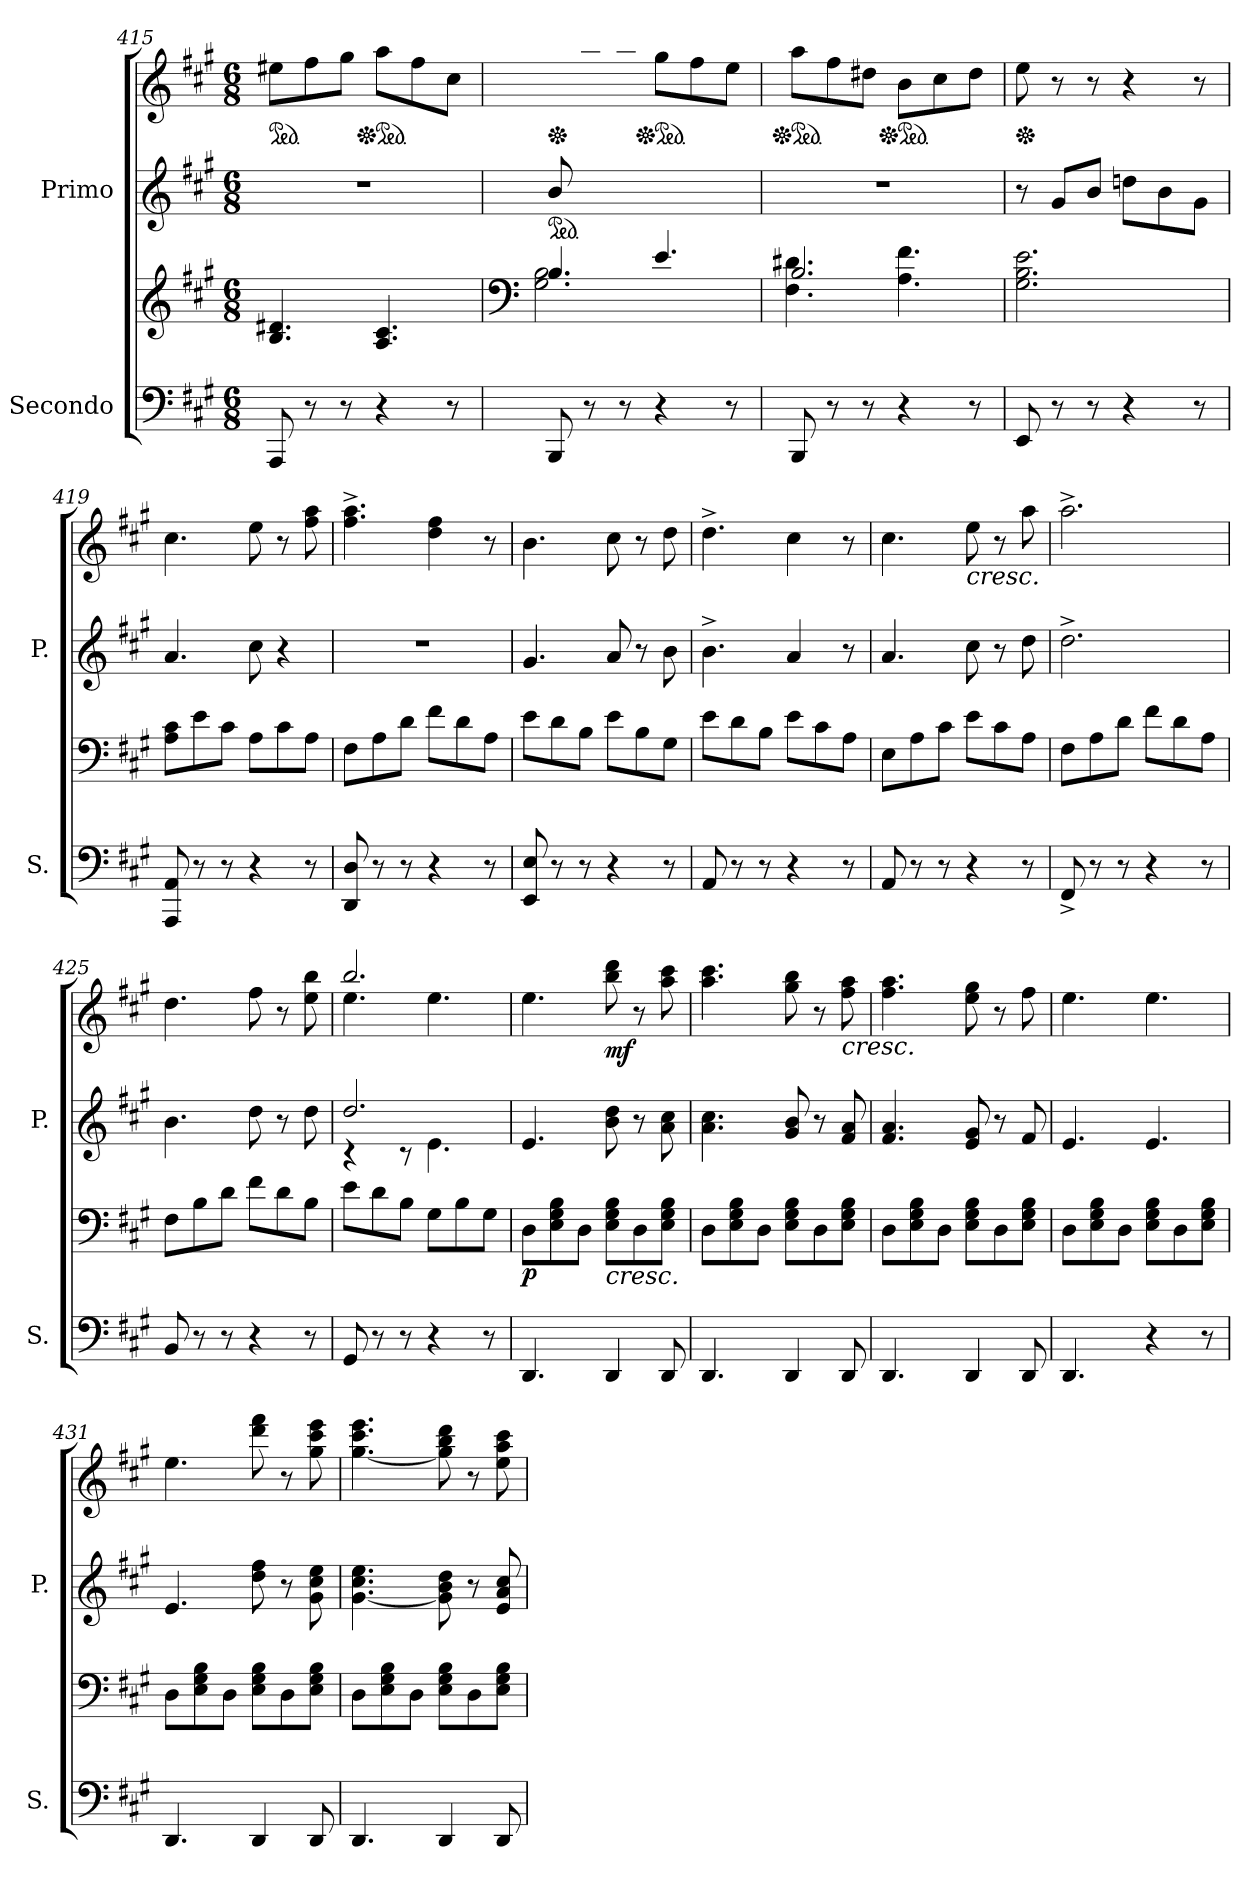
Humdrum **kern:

**kern	**kern	**dynam	**kern	**kern	**dynam
*part2	*part2	*part2	*part1	*part1	*part1
*staff4	*staff3	*staff3/4	*staff2	*staff1	*staff1/2
*I"Secondo	*	*	*I"Primo	*	*
*I'S.	*	*	*I'P.	*	*
!!LO:LB:g=z
*clefF4	*clefG2	*	*clefG2	*clefG2	*
*k[f#c#g#]	*k[f#c#g#]	*	*k[f#c#g#]	*k[f#c#g#]	*
*M6/8	*M6/8	*	*M6/8	*M6/8	*
*	*	*	*	*ped	*
=415	=415	=415	=415	=415	=415
8AAA/	4.B/ 4.d#X/	.	2.r	8ee#X\L	.
8r	.	.	.	8ff#\	.
8r	.	.	.	8gg#\J	.
*	*	*	*	*Xped	*
*	*	*	*	*ped	*
4r	4.A/ 4.c#/	.	.	8aa\L	.
.	.	.	.	8ff#\	.
8r	.	.	.	8cc#\J	.
=416	=416	=416	=416	=416	=416
*	*clefF4	*	*	*	*
*	*^	*	*	*	*
*	*	*	*	*ped	*	*
*	*	*	*	*^	*	*
*	*	*	*	*	*	*Xped	*
8BBB/	4.B/	2.G#\ 2.B\	.	8b/L	2.ryy	8ryy	.
8r	.	.	.	2ryy	.	8bb\	.
8r	.	.	.	.	.	8aa\J	.
*	*	*	*	*	*	*Xped	*
*	*	*	*	*	*	*ped	*
4r	4.e/	.	.	.	.	8gg#\L	.
.	.	.	.	.	.	8ff#\	.
8r	.	.	.	8ryy	.	8ee\J	.
*	*	*	*	*v	*v	*	*
=417	=417	=417	=417	=417	=417	=417
*	*	*	*	*	*Xped	*
*	*	*	*	*	*ped	*
8BBB/	2.B/	4.F#\ 4.d#X\	.	2.r	8aa\L	.
8r	.	.	.	.	8ff#\	.
8r	.	.	.	.	8dd#X\J	.
*	*	*	*	*	*Xped	*
*	*	*	*	*	*ped	*
4r	.	4.A\ 4.f#\	.	.	8b\L	.
.	.	.	.	.	8cc#\	.
8r	.	.	.	.	8dd#\J	.
*	*v	*v	*	*	*	*
=418	=418	=418	=418	=418	=418
*	*	*	*	*Xped	*
8EE/	2.G#\ 2.B\ 2.e\	.	8r	8ee\	.
8r	.	.	8g#/L	8r	.
8r	.	.	8b/J	8r	.
4r	.	.	8ddn\L	4r	.
.	.	.	8b\	.	.
8r	.	.	8g#\J	8r	.
=419	=419	=419	=419	=419	=419
8AAA/ 8AA/	8A\ 8c#\L	.	4.a/	4.cc#\	.
8r	8e\	.	.	.	.
8r	8c#\J	.	.	.	.
4r	8A\L	.	8cc#\	8ee\	.
.	8c#\	.	4r	8r	.
8r	8A\J	.	.	8ff#\ 8aa\	.
=420	=420	=420	=420	=420	=420
8DD/ 8D/	8F#\L	.	2.r	4.ff#\^ 4.aa\^	.
8r	8A\	.	.	.	.
8r	8d\J	.	.	.	.
4r	8f#\L	.	.	4dd\ 4ff#\	.
.	8d\	.	.	.	.
8r	8A\J	.	.	8r	.
=421	=421	=421	=421	=421	=421
8EE/ 8E/	8e\L	.	4.g#/	4.b\	.
8r	8d\	.	.	.	.
8r	8B\J	.	.	.	.
4r	8e\L	.	8a/	8cc#\	.
.	8B\	.	8r	8r	.
8r	8G#\J	.	8b\	8dd\	.
!!LO:PB:g=z
=422	=422	=422	=422	=422	=422
8AA/	8e\L	.	4.b^\	4.dd^\	.
8r	8d\	.	.	.	.
8r	8B\J	.	.	.	.
4r	8e\L	.	4a/	4cc#\	.
.	8c#\	.	.	.	.
8r	8A\J	.	8r	8r	.
=423	=423	=423	=423	=423	=423
8AA/	8E\L	.	4.a/	4.cc#\	.
8r	8A\	.	.	.	.
8r	8c#\J	.	.	.	.
!	!	!	!	!LO:TX:b:i:t=cresc.	!
4r	8e\L	.	8cc#\	8ee\	.
.	8c#\	.	8r	8r	.
8r	8A\J	.	8dd\	8aa\	.
=424	=424	=424	=424	=424	=424
8FF#^/	8F#\L	.	2.dd^\	2.aa^\	.
8r	8A\	.	.	.	.
8r	8d\J	.	.	.	.
4r	8f#\L	.	.	.	.
.	8d\	.	.	.	.
8r	8A\J	.	.	.	.
=425	=425	=425	=425	=425	=425
8BB/	8F#\L	.	4.b\	4.dd\	.
8r	8B\	.	.	.	.
8r	8d\J	.	.	.	.
4r	8f#\L	.	8dd\	8ff#\	.
.	8d\	.	8r	8r	.
8r	8B\J	.	8dd\	8ee\ 8bb\	.
=426	=426	=426	=426	=426	=426
*	*	*	*^	*^	*
8GG#/	8e\L	.	2.dd/	4r	2.bb/	4.ee\	.
8r	8d\	.	.	.	.	.	.
8r	8B\J	.	.	8r	.	.	.
4r	8G#\L	.	.	4.e\	.	4.ee\	.
.	8B\	.	.	.	.	.	.
8r	8G#\J	.	.	.	.	.	.
*	*	*	*v	*v	*	*	*
*	*	*	*	*v	*v	*
=427	=427	=427	=427	=427	=427
!	!	!LO:DY:b	!	!	!
4.DD/	8D\L	p	4.e/	4.ee\	.
.	8E\ 8G#\ 8B\	.	.	.	.
.	8D\J	.	.	.	.
!	!LO:TX:b:i:t=cresc.	!	!	!	!
!	!	!	!	!	!LO:DY:b
4DD/	8E\ 8G#\ 8B\L	.	8b\ 8dd\	8bb\ 8ddd\	mf
.	8D\	.	8r	8r	.
8DD/	8E\ 8G#\ 8B\J	.	8a\ 8cc#\	8aa\ 8ccc#\	.
=428	=428	=428	=428	=428	=428
4.DD/	8D\L	.	4.a\ 4.cc#\	4.aa\ 4.ccc#\	.
.	8E\ 8G#\ 8B\	.	.	.	.
.	8D\J	.	.	.	.
4DD/	8E\ 8G#\ 8B\L	.	8g#/ 8b/	8gg#\ 8bb\	.
.	8D\	.	8r	8r	.
!	!	!	!	!LO:TX:b:i:t=cresc.	!
8DD/	8E\ 8G#\ 8B\J	.	8f#/ 8a/	8ff#\ 8aa\	.
!!LO:LB:g=z
=429	=429	=429	=429	=429	=429
4.DD/	8D\L	.	4.f#/ 4.a/	4.ff#\ 4.aa\	.
.	8E\ 8G#\ 8B\	.	.	.	.
.	8D\J	.	.	.	.
4DD/	8E\ 8G#\ 8B\L	.	8e/ 8g#/	8ee\ 8gg#\	.
.	8D\	.	8r	8r	.
8DD/	8E\ 8G#\ 8B\J	.	8f#/	8ff#\	.
=430	=430	=430	=430	=430	=430
4.DD/	8D\L	.	4.e/	4.ee\	.
.	8E\ 8G#\ 8B\	.	.	.	.
.	8D\J	.	.	.	.
4r	8E\ 8G#\ 8B\L	.	4.e/	4.ee\	.
.	8D\	.	.	.	.
8r	8E\ 8G#\ 8B\J	.	.	.	.
=431	=431	=431	=431	=431	=431
4.DD/	8D\L	.	4.e/	4.ee\	.
.	8E\ 8G#\ 8B\	.	.	.	.
.	8D\J	.	.	.	.
4DD/	8E\ 8G#\ 8B\L	.	8dd\ 8ff#\	8ddd\ 8fff#\	.
.	8D\	.	8r	8r	.
8DD/	8E\ 8G#\ 8B\J	.	8g#\ 8cc#\ 8ee\	8gg#\ 8ccc#\ 8eee\	.
=432	=432	=432	=432	=432	=432
4.DD/	8D\L	.	[4.g#\ 4.cc#\ 4.ee\	[4.gg#\ 4.ccc#\ 4.eee\	.
.	8E\ 8G#\ 8B\	.	.	.	.
.	8D\J	.	.	.	.
4DD/	8E\ 8G#\ 8B\L	.	8g#\] 8b\ 8dd\	8gg#\] 8bb\ 8ddd\	.
.	8D\	.	8r	8r	.
8DD/	8E\ 8G#\ 8B\J	.	8e/ 8a/ 8cc#/	8ee\ 8aa\ 8ccc#\	.
=	=	=	=	=	=
*-	*-	*-	*-	*-	*-
